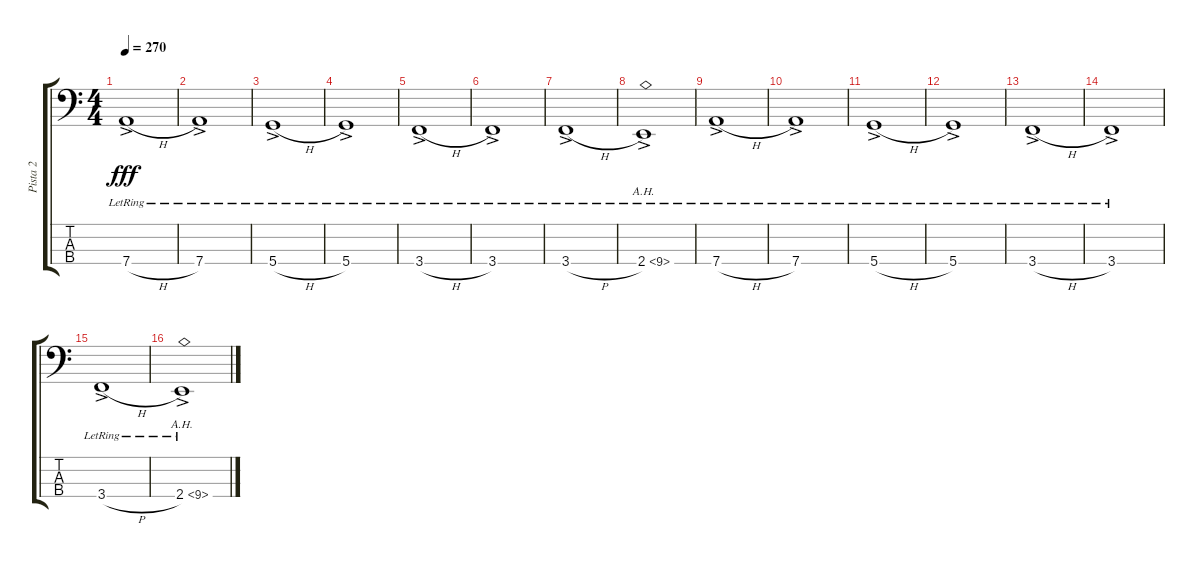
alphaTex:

\track ("Pista 2" "Pista 2") {instrument electricbassfinger}
\staff {score tabs}
\tuning (F2 C2 G1 D1) {hide}
\ts (4 4)
\tempo 270
\clef f4
\ks c
7.4{h ac lr}.1{dy fff} |
7.4{ac lr}.1 |
5.4{h ac lr}.1 |
5.4{ac lr}.1 |
3.4{h ac lr}.1 |
3.4{ac lr}.1 |
3.4{h ac lr}.1 |
2.4{ah 7 ac lr}.1 |
7.4{h ac lr}.1 |
7.4{ac lr}.1 |
5.4{h ac lr}.1 |
5.4{ac lr}.1 |
3.4{h ac lr}.1 |
3.4{ac lr}.1 |
3.4{h ac lr}.1 |
2.4{ah 7 ac lr}.1
